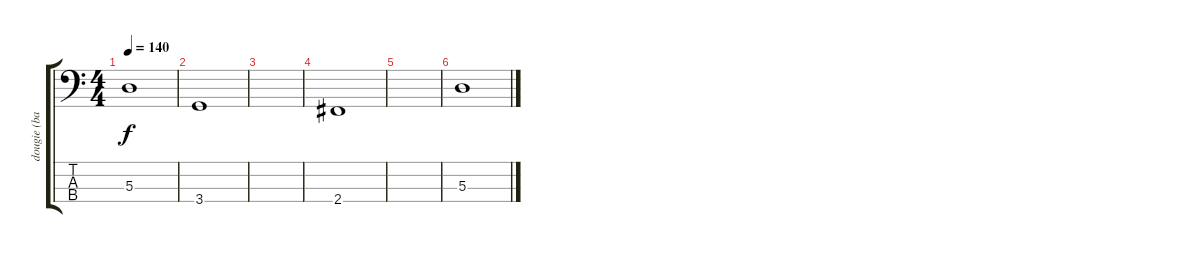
\track ("dougie (bass)" "dougie (ba") {instrument electricbassfinger}
\staff {score tabs}
\tuning (G2 D2 A1 E1) {hide}
\ts (4 4)
\tempo 140
\clef f4
\ks c
5.3{t}.1{dy f} |
3.4.1 |
|
2.4.1 |
|
5.3.1
